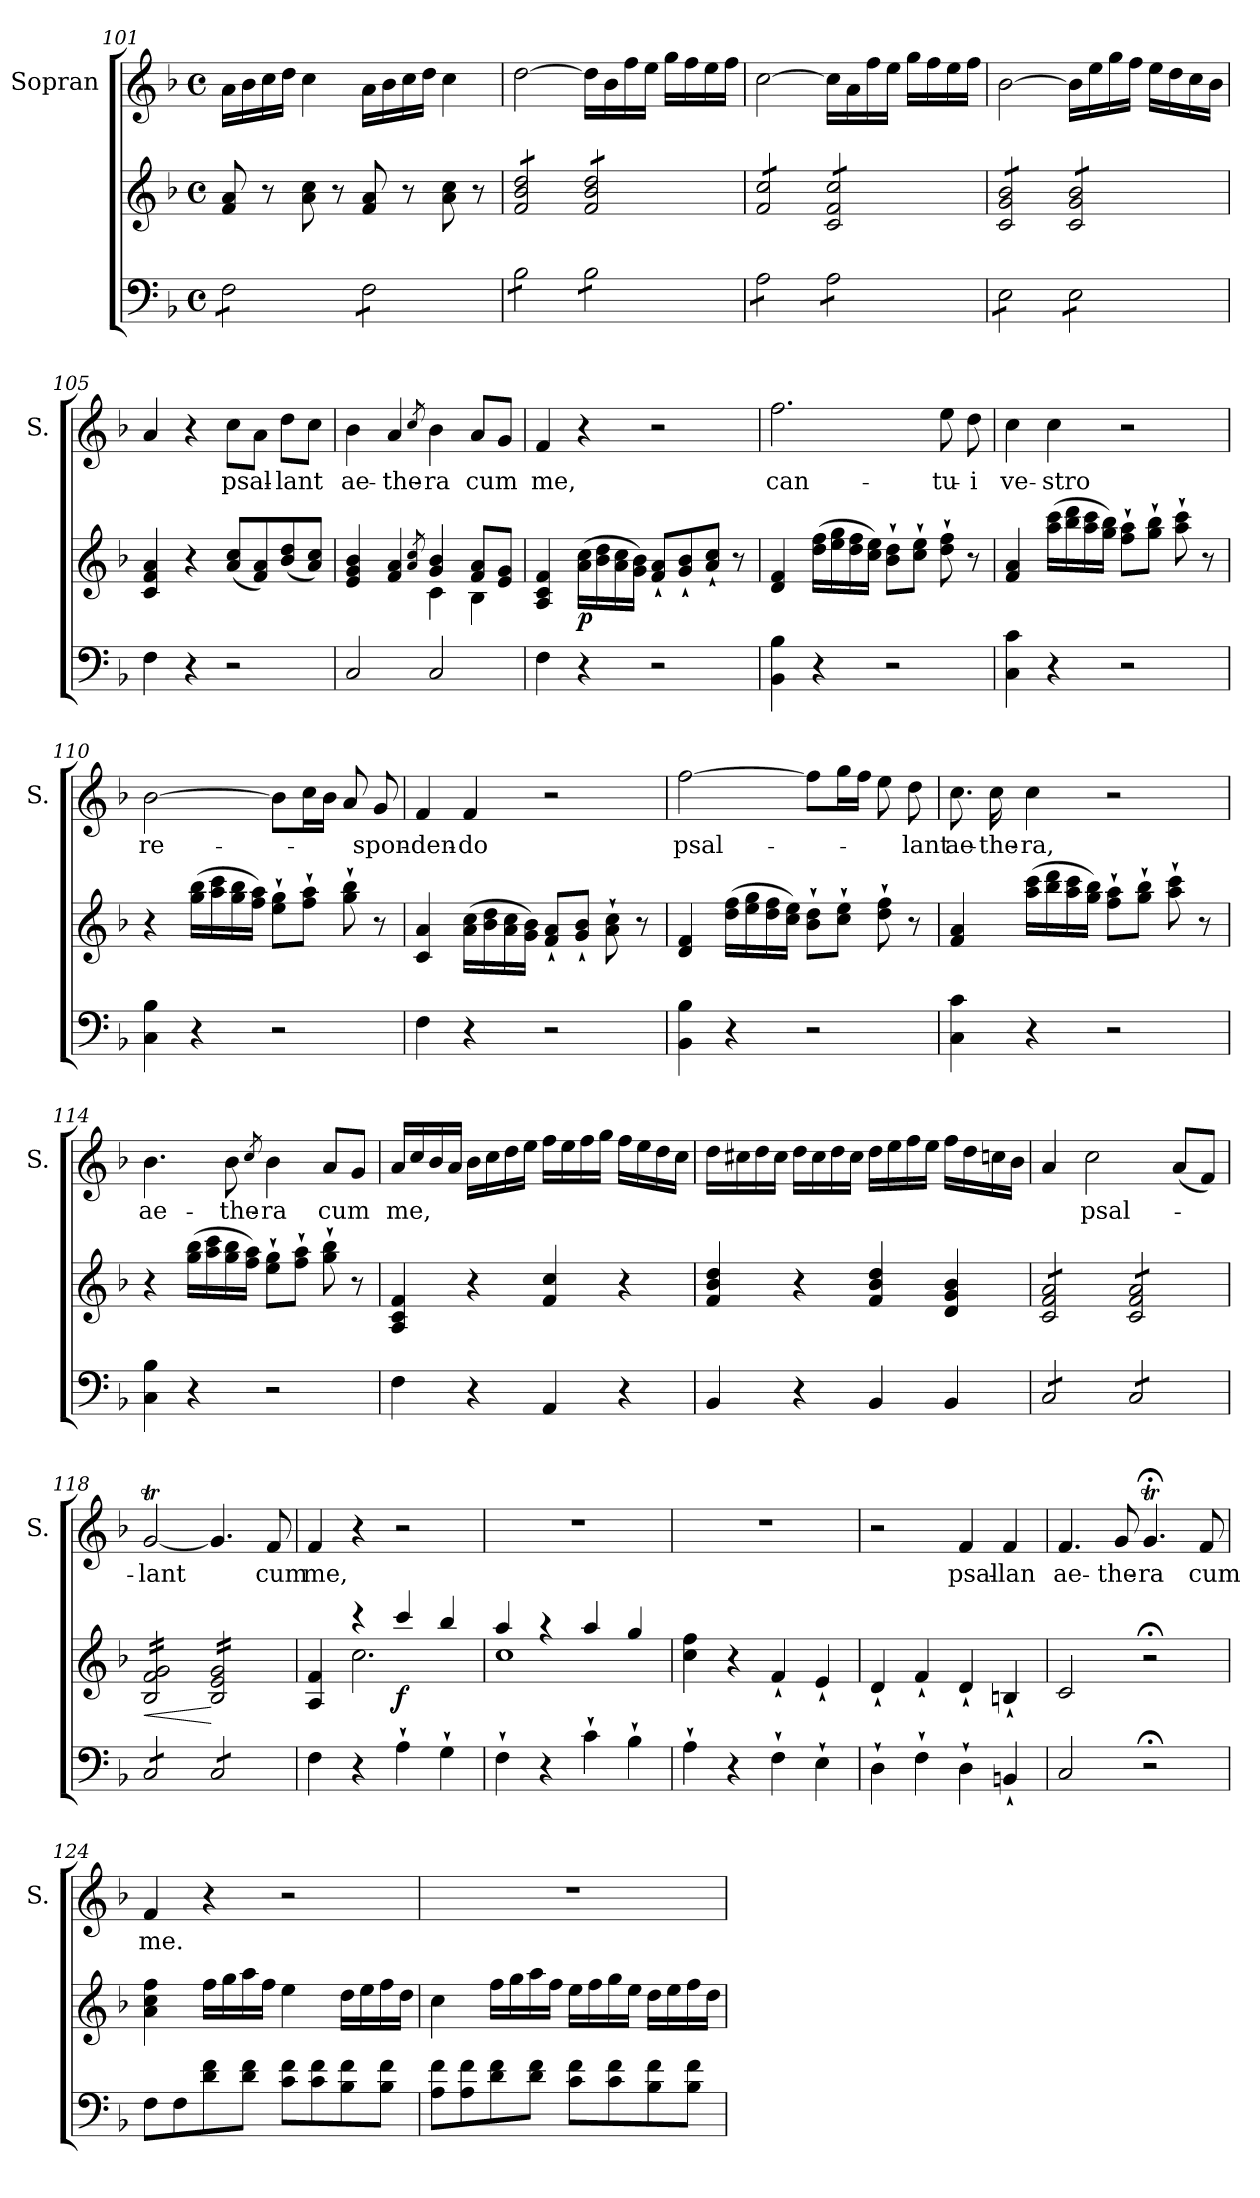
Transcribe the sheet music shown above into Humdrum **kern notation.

**kern	**kern	**dynam	**kern	**text
*part2	*part2	*part2	*part1	*part1
*staff3	*staff2	*staff2/3	*staff1	*staff1
*	*	*	*I"Sopran	*
*	*	*	*I'S.	*
*clefF4	*clefG2	*	*clefG2	*
*k[b-]	*k[b-]	*	*k[b-]	*
*F:	*F:	*	*F:	*
*M4/4	*M4/4	*	*M4/4	*
*met(c)	*met(c)	*	*met(c)	*
=101	=101	=101	=101	=101
*tremolo	*	*	*	*
8F\L	8f/ 8a/	.	16a\LL	.
.	.	.	16b-\	.
8F\	8r	.	16cc\	.
.	.	.	16dd\JJ	.
8F\	8a\ 8cc\	.	4cc\	.
8F\J	8r	.	.	.
8F\L	8f/ 8a/	.	16a\LL	.
.	.	.	16b-\	.
8F\	8r	.	16cc\	.
.	.	.	16dd\JJ	.
8F\	8a\ 8cc\	.	4cc\	.
8F\J	8r	.	.	.
!!LO:LB:g=z
=102	=102	=102	=102	=102
*	*tremolo	*	*	*
8B-\L	8f/ 8b-/ 8dd/L	.	[2dd\	.
8B-\	8f/ 8b-/ 8dd/	.	.	.
8B-\	8f/ 8b-/ 8dd/	.	.	.
8B-\J	8f/ 8b-/ 8dd/J	.	.	.
8B-\L	8f/ 8b-/ 8dd/L	.	16dd\LL]	.
.	.	.	16b-\	.
8B-\	8f/ 8b-/ 8dd/	.	16ff\	.
.	.	.	16ee\JJ	.
8B-\	8f/ 8b-/ 8dd/	.	16gg\LL	.
.	.	.	16ff\	.
8B-\J	8f/ 8b-/ 8dd/J	.	16ee\	.
.	.	.	16ff\JJ	.
=103	=103	=103	=103	=103
8A\L	8f/ 8cc/L	.	[2cc\	.
8A\	8f/ 8cc/	.	.	.
8A\	8f/ 8cc/	.	.	.
8A\J	8f/ 8cc/J	.	.	.
8A\L	8c/ 8f/ 8cc/L	.	16cc\LL]	.
.	.	.	16a\	.
8A\	8c/ 8f/ 8cc/	.	16ff\	.
.	.	.	16ee\JJ	.
8A\	8c/ 8f/ 8cc/	.	16gg\LL	.
.	.	.	16ff\	.
8A\J	8c/ 8f/ 8cc/J	.	16ee\	.
.	.	.	16ff\JJ	.
=104	=104	=104	=104	=104
8E\L	8c/ 8g/ 8b-/L	.	[2b-\	.
8E\	8c/ 8g/ 8b-/	.	.	.
8E\	8c/ 8g/ 8b-/	.	.	.
8E\J	8c/ 8g/ 8b-/J	.	.	.
8E\L	8c/ 8g/ 8b-/L	.	16b-\LL]	.
.	.	.	16ee\	.
8E\	8c/ 8g/ 8b-/	.	16gg\	.
.	.	.	16ff\JJ	.
8E\	8c/ 8g/ 8b-/	.	16ee\LL	.
.	.	.	16dd\	.
8E\J	8c/ 8g/ 8b-/J	.	16cc\	.
*	*Xtremolo	*	*	*
*Xtremolo	*	*	*	*
.	.	.	16b-\JJ	.
=105	=105	=105	=105	=105
4F\	4c/ 4f/ 4a/	.	4a/	.
4r	4r	.	4r	.
!	!	!	!	!LO:LY:b
2r	(<8a/ 8cc/L	.	8cc\L	psal-
.	8f/ 8a/)	.	8a\J	.
!	!	!	!	!LO:LY:b
.	(<8b-/ 8dd/	.	8dd\L	-lant
.	8a/ 8cc/J)	.	8cc\J	.
!!LO:LB:g=z
=106	=106	=106	=106	=106
*	*^	*	*	*
!	!	!	!	!	!LO:LY:b
2C/	4e/ 4g/ 4b-/	2ryy	.	4b-\	ae-
!	!	!	!	!	!LO:LY:b
.	4f/ 4a/	.	.	4a/	-the-
.	8qa/ 8qcc/	.	.	8qcc/	.
!	!	!	!	!	!LO:LY:b
2C/	4g/ 4b-/	4c\	.	4b-\	-ra
!	!	!	!	!	!LO:LY:b
.	8f/ 8a/L	4B-\	.	8a/L	cum
.	8e/ 8g/J	.	.	8g/J	.
*	*v	*v	*	*	*
=107	=107	=107	=107	=107
!	!	!	!	!LO:LY:b
4F\	4A/ 4c/ 4f/	.	4f/	me,
!	!	!LO:DY:b	!	!
4r	(>16a\ 16cc\LL	p	4r	.
.	16b-\ 16dd\	.	.	.
.	16a\ 16cc\	.	.	.
.	16g\ 16b-\JJ)	.	.	.
2r	8f/`< 8a/`<L	.	2r	.
.	8g/`< 8b-/`<	.	.	.
.	8a/`< 8cc/`<J	.	.	.
.	8r	.	.	.
=108	=108	=108	=108	=108
!	!	!	!	!LO:LY:b
4BB-\ 4B-\	4d/ 4f/	.	2.ff\	can-
4r	(>16dd\ 16ff\LL	.	.	.
.	16ee\ 16gg\	.	.	.
.	16dd\ 16ff\	.	.	.
.	16cc\ 16ee\JJ)	.	.	.
2r	8b-\`> 8dd\`>L	.	.	.
.	8cc\`> 8ee\`>J	.	.	.
!	!	!	!	!LO:LY:b
.	8dd\`> 8ff\`>	.	8ee\	-tu-
!	!	!	!	!LO:LY:b
.	8r	.	8dd\	-i
=109	=109	=109	=109	=109
!	!	!	!	!LO:LY:b
4C\ 4c\	4f/ 4a/	.	4cc\	ve-
!	!	!	!	!LO:LY:b
4r	(>16aa\ 16ccc\LL	.	4cc\	-stro
.	16bb-\ 16ddd\	.	.	.
.	16aa\ 16ccc\	.	.	.
.	16gg\ 16bb-\JJ)	.	.	.
2r	8ff\`> 8aa\`>L	.	2r	.
.	8gg\`> 8bb-\`>J	.	.	.
.	8aa\`> 8ccc\`>	.	.	.
.	8r	.	.	.
!!LO:LB:g=z
=110	=110	=110	=110	=110
!	!	!	!	!LO:LY:b
4C\ 4B-\	4r	.	[2b-\	re-
4r	(>16gg\ 16bb-\LL	.	.	.
.	16aa\ 16ccc\	.	.	.
.	16gg\ 16bb-\	.	.	.
.	16ff\ 16aa\JJ)	.	.	.
2r	8ee\`> 8gg\`>L	.	8b-\L]	.
.	8ff\`> 8aa\`>J	.	16cc\L	.
.	.	.	16b-\JJ	.
.	8gg\`> 8bb-\`>	.	8a/	.
!	!	!	!	!LO:LY:b
.	8r	.	8g/	-spon-
=111	=111	=111	=111	=111
!	!	!	!	!LO:LY:b
4F\	4c/ 4a/	.	4f/	-den-
!	!	!	!	!LO:LY:b
4r	(>16a\ 16cc\LL	.	4f/	-do
.	16b-\ 16dd\	.	.	.
.	16a\ 16cc\	.	.	.
.	16g\ 16b-\JJ)	.	.	.
2r	8f/`< 8a/`<L	.	2r	.
.	8g/`< 8b-/`<J	.	.	.
.	8a\`> 8cc\`>	.	.	.
.	8r	.	.	.
=112	=112	=112	=112	=112
!	!	!	!	!LO:LY:b
4BB-\ 4B-\	4d/ 4f/	.	[2ff\	psal-
4r	(>16dd\ 16ff\LL	.	.	.
.	16ee\ 16gg\	.	.	.
.	16dd\ 16ff\	.	.	.
.	16cc\ 16ee\JJ)	.	.	.
2r	8b-\`> 8dd\`>L	.	8ff\L]	.
.	8cc\`> 8ee\`>J	.	16gg\L	.
.	.	.	16ff\JJ	.
.	8dd\`> 8ff\`>	.	8ee\	.
!	!	!	!	!LO:LY:b
.	8r	.	8dd\	-lant
!!LO:PB:g=z
=113	=113	=113	=113	=113
!	!	!	!	!LO:LY:b
4C\ 4c\	4f/ 4a/	.	8.cc\	ae-
!	!	!	!	!LO:LY:b
.	.	.	16cc\	-the-
!	!	!	!	!LO:LY:b
4r	(>16aa\ 16ccc\LL	.	4cc\	-ra,
.	16bb-\ 16ddd\	.	.	.
.	16aa\ 16ccc\	.	.	.
.	16gg\ 16bb-\JJ)	.	.	.
2r	8ff\`> 8aa\`>L	.	2r	.
.	8gg\`> 8bb-\`>J	.	.	.
.	8aa\`> 8ccc\`>	.	.	.
.	8r	.	.	.
=114	=114	=114	=114	=114
!	!	!	!	!LO:LY:b
4C\ 4B-\	4r	.	4.b-\	ae-
4r	(>16gg\ 16bb-\LL	.	.	.
.	16aa\ 16ccc\	.	.	.
!	!	!	!	!LO:LY:b
.	16gg\ 16bb-\	.	8b-\	-the-
.	16ff\ 16aa\JJ)	.	.	.
.	.	.	8qcc/	.
!	!	!	!	!LO:LY:b
2r	8ee\`> 8gg\`>L	.	4b-\	-ra
.	8ff\`> 8aa\`>J	.	.	.
!	!	!	!	!LO:LY:b
.	8gg\`> 8bb-\`>	.	8a/L	cum
.	8r	.	8g/J	.
=115	=115	=115	=115	=115
!	!	!	!	!LO:LY:b
4F\	4A/ 4c/ 4f/	.	16a/LL	me,
.	.	.	16cc/	.
.	.	.	16b-/	.
.	.	.	16a/JJ	.
4r	4r	.	16b-\LL	.
.	.	.	16cc\	.
.	.	.	16dd\	.
.	.	.	16ee\JJ	.
4AA/	4f/ 4cc/	.	16ff\LL	.
.	.	.	16ee\	.
.	.	.	16ff\	.
.	.	.	16gg\JJ	.
4r	4r	.	16ff\LL	.
.	.	.	16ee\	.
.	.	.	16dd\	.
.	.	.	16cc\JJ	.
!!LO:LB:g=z
=116	=116	=116	=116	=116
4BB-/	4f/ 4b-/ 4dd/	.	16dd\LL	.
.	.	.	16cc#X\	.
.	.	.	16dd\	.
.	.	.	16cc#\JJ	.
4r	4r	.	16dd\LL	.
.	.	.	16cc#\	.
.	.	.	16dd\	.
.	.	.	16cc#\JJ	.
4BB-/	4f/ 4b-/ 4dd/	.	16dd\LL	.
.	.	.	16ee\	.
.	.	.	16ff\	.
.	.	.	16ee\JJ	.
4BB-/	4d/ 4g/ 4b-/	.	16ff\LL	.
.	.	.	16dd\	.
.	.	.	16ccn\	.
.	.	.	16b-\JJ	.
=117	=117	=117	=117	=117
*tremolo	*	*	*	*
*	*tremolo	*	*	*
8C/L	8c/ 8f/ 8a/L	.	4a/	.
8C/	8c/ 8f/ 8a/	.	.	.
!	!	!	!	!LO:LY:b
8C/	8c/ 8f/ 8a/	.	2cc\	psal-
8C/J	8c/ 8f/ 8a/J	.	.	.
8C/L	8c/ 8f/ 8a/L	.	.	.
8C/	8c/ 8f/ 8a/	.	.	.
8C/	8c/ 8f/ 8a/	.	(<8a/L	.
8C/J	8c/ 8f/ 8a/J	.	8f/J)	.
=118	=118	=118	=118	=118
!	!	!LO:HP:b	!	!LO:LY:b
8C/L	16B-/ 16f/ 16g/LL	<	[2gT/	-lant
.	16B-/ 16f/ 16g/	.	.	.
8C/	16B-/ 16f/ 16g/	.	.	.
.	16B-/ 16f/ 16g/	.	.	.
8C/	16B-/ 16f/ 16g/	.	.	.
.	16B-/ 16f/ 16g/	.	.	.
8C/J	16B-/ 16f/ 16g/	.	.	.
.	16B-/ 16f/ 16g/JJ	.	.	.
8C/L	16B-/ 16e/ 16g/LL	[	4.g/]	.
.	16B-/ 16e/ 16g/	.	.	.
8C/	16B-/ 16e/ 16g/	.	.	.
.	16B-/ 16e/ 16g/	.	.	.
8C/	16B-/ 16e/ 16g/	.	.	.
.	16B-/ 16e/ 16g/	.	.	.
!	!	!	!	!LO:LY:b
8C/J	16B-/ 16e/ 16g/	.	8f/	cum
*Xtremolo	*	*	*	*
.	16B-/ 16e/ 16g/JJ	.	.	.
*	*Xtremolo	*	*	*
=119	=119	=119	=119	=119
*	*^	*	*	*
!	!	!	!	!	!LO:LY:b
4F\	4A/ 4f/	4ryy	.	4f/	me,
4r	4rbb	2.cc\	.	4r	.
!	!	!	!LO:DY:b	!	!
4A`>\	4ccc/	.	f	2r	.
4G`>\	4bb-/	.	.	.	.
!!LO:LB:g=z
=120	=120	=120	=120	=120	=120
4F`>\	4aa/	1cc	.	1r	.
4r	4raa	.	.	.	.
4c`>\	4aa/	.	.	.	.
4B-`>\	4gg/	.	.	.	.
*	*v	*v	*	*	*
=121	=121	=121	=121	=121
4A`>\	4cc\ 4ff\	.	1r	.
4r	4r	.	.	.
4F`>\	4f`</	.	.	.
4E`>\	4e`</	.	.	.
=122	=122	=122	=122	=122
4D`>\	4d`</	.	2r	.
4F`>\	4f`</	.	.	.
!	!	!	!	!LO:LY:b
4D`>\	4d`</	.	4f/	psal-
!	!	!	!	!LO:LY:b
4BBn`</	4Bn`</	.	4f/	-lan
=123	=123	=123	=123	=123
!	!	!	!	!LO:LY:b
2C/	2c/	.	4.f/	ae-
!	!	!	!	!LO:LY:b
.	.	.	8g/	-the-
!	!	!	!	!LO:LY:b
2r;<	2r;<	.	4.g;<T/	-ra
!	!	!	!	!LO:LY:b
.	.	.	8f/	cum
=124	=124	=124	=124	=124
!	!	!	!	!LO:LY:b
8F\L	4a\ 4cc\ 4ff\	.	4f/	me.
8F\	.	.	.	.
8d\ 8f\	16ff\LL	.	4r	.
.	16gg\	.	.	.
8d\ 8f\J	16aa\	.	.	.
.	16ff\JJ	.	.	.
8c\ 8f\L	4ee\	.	2r	.
8c\ 8f\	.	.	.	.
8B-\ 8f\	16dd\LL	.	.	.
.	16ee\	.	.	.
8B-\ 8f\J	16ff\	.	.	.
.	16dd\JJ	.	.	.
!!LO:LB:g=z
=125	=125	=125	=125	=125
8A\ 8f\L	4cc\	.	1r	.
8A\ 8f\	.	.	.	.
8d\ 8f\	16ff\LL	.	.	.
.	16gg\	.	.	.
8d\ 8f\J	16aa\	.	.	.
.	16ff\JJ	.	.	.
8c\ 8f\L	16ee\LL	.	.	.
.	16ff\	.	.	.
8c\ 8f\	16gg\	.	.	.
.	16ee\JJ	.	.	.
8B-\ 8f\	16dd\LL	.	.	.
.	16ee\	.	.	.
8B-\ 8f\J	16ff\	.	.	.
.	16dd\JJ	.	.	.
=	=	=	=	=
*-	*-	*-	*-	*-
